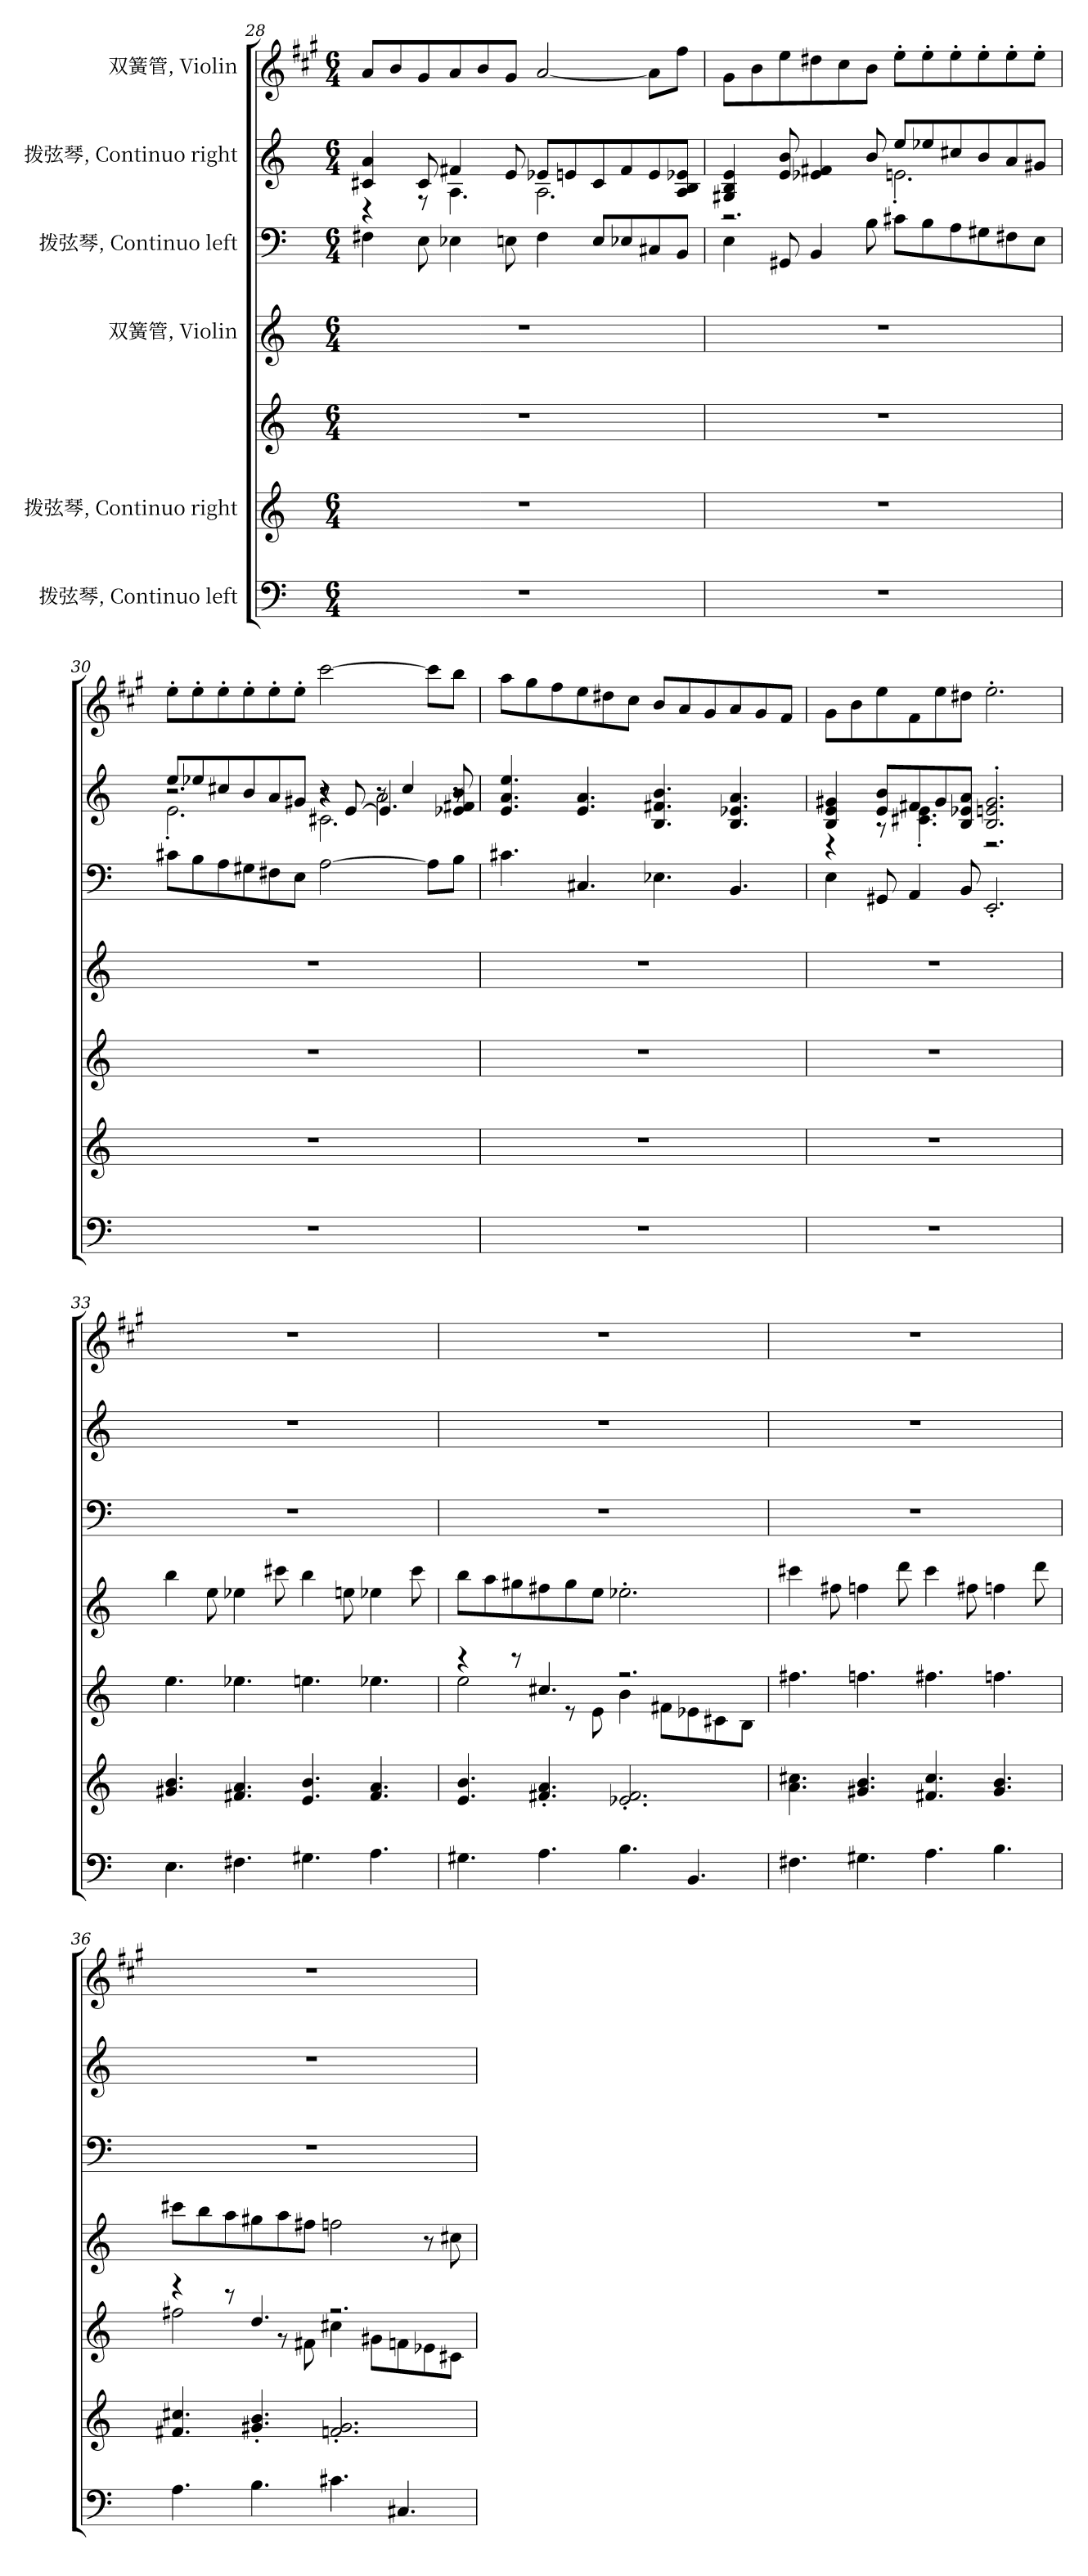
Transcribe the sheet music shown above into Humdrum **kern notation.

**kern	**kern	**kern	**kern	**kern	**kern	**kern
*part6	*part5	*part5	*part4	*part3	*part2	*part1
*staff7	*staff6	*staff5	*staff4	*staff3	*staff2	*staff1
*I"拨弦琴, Continuo left	*I"拨弦琴, Continuo right	*	*I"双簧管, Violin	*I"拨弦琴, Continuo left	*I"拨弦琴, Continuo right	*I"双簧管, Violin
!!LO:PB:g=z
*clefF4	*clefG2	*clefG2	*clefG2	*clefF4	*clefG2	*clefG2
*k[]	*k[]	*k[]	*k[]	*k[]	*k[]	*k[f#c#g#]
*M6/4	*M6/4	*M6/4	*M6/4	*M6/4	*M6/4	*M6/4
=28	=28	=28	=28	=28	=28	=28
*	*	*	*	*	*^	*
1.r	1.r	1.r	1.r	4F#X\	4c#X/ 4a/	4r	8a/L
.	.	.	.	.	.	.	8b/
.	.	.	.	8E\	8c#/	8r	8g#/
.	.	.	.	4E-X\	4f#X/	4.A\	8a/
.	.	.	.	.	.	.	8b/
.	.	.	.	8En\	8e/	.	8g#/J
.	.	.	.	4F#\	8e-X/L	2.A\	[2a/
.	.	.	.	.	8en/	.	.
.	.	.	.	8E/L	8c#/	.	.
.	.	.	.	8E-X/	8f#/	.	.
.	.	.	.	8C#X/	8e/	.	8a\L]
.	.	.	.	8BB/J	8A/ 8B/ 8e-X/J	.	8ff#\J
=29	=29	=29	=29	=29	=29	=29	=29
1.r	1.r	1.r	1.r	4E\	4G#X/ 4B/ 4e/	2.r	8g#\L
.	.	.	.	.	.	.	8b\
.	.	.	.	8GG#X/	8e/ 8b/	.	8ee\
.	.	.	.	4BB/	4e-X/ 4f#X/	.	8dd#X\
.	.	.	.	.	.	.	8cc#\
.	.	.	.	8B\	8b/	.	8b\J
.	.	.	.	8c#X\L	8ee/L	2.en'\	8ee'\L
.	.	.	.	8B\	8ee-X/	.	8ee'\
.	.	.	.	8A\	8cc#X/	.	8ee'\
.	.	.	.	8G#X\	8b/	.	8ee'\
.	.	.	.	8F#X\	8a/	.	8ee'\
.	.	.	.	8E\J	8g#X/J	.	8ee'\J
!!LO:PB:g=z
=30	=30	=30	=30	=30	=30	=30	=30
*	*	*	*	*	*^	*^	*
1.r	1.r	1.r	1.r	8c#X\L	8ee/L	2.r	2.r	2.e'\	8ee'\L
.	.	.	.	8B\	8ee-X/	.	.	.	8ee'\
.	.	.	.	8A\	8cc#X/	.	.	.	8ee'\
.	.	.	.	8G#X\	8b/	.	.	.	8ee'\
.	.	.	.	8F#X\	8a/	.	.	.	8ee'\
.	.	.	.	8E\J	8g#X/J	.	.	.	8ee'\J
.	.	.	.	[2A\	4r	4r	8r	2.c#X\	[2ccc#\
.	.	.	.	.	.	.	[8e/	.	.
.	.	.	.	.	8r	2a\	4.e/]	.	.
.	.	.	.	.	4cc#/	.	.	.	.
.	.	.	.	8A\L]	.	.	.	.	8ccc#\L]
.	.	.	.	8B\J	8e-X/ 8f#X/ 8b/	.	8r	.	8bb\J
*	*	*	*	*	*v	*v	*v	*v	*
=31	=31	=31	=31	=31	=31	=31
1.r	1.r	1.r	1.r	4.c#X\	4.e/ 4.a/ 4.ee/	8aa\L
.	.	.	.	.	.	8gg#\
.	.	.	.	.	.	8ff#\
.	.	.	.	4.C#X/	4.e/ 4.a/	8ee\
.	.	.	.	.	.	8dd#X\
.	.	.	.	.	.	8cc#\J
.	.	.	.	4.E-X\	4.B/ 4.f#X/ 4.b/	8b/L
.	.	.	.	.	.	8a/
.	.	.	.	.	.	8g#/
.	.	.	.	4.BB/	4.B/ 4.e-X/ 4.a/	8a/
.	.	.	.	.	.	8g#/
.	.	.	.	.	.	8f#/J
!!LO:PB:g=z
=32	=32	=32	=32	=32	=32	=32
*	*	*	*	*	*^	*
1.r	1.r	1.r	1.r	4E\	4B/ 4e/ 4g#X/	4r	8g#\L
.	.	.	.	.	.	.	8b\
.	.	.	.	8GG#X/	8e/ 8b/L	8r	8ee\
.	.	.	.	4AA/	8f#X/	4.c#X\' 4.e\'	8f#\
.	.	.	.	.	8g#/	.	8ee\
.	.	.	.	8BB/	8B/ 8e-X/ 8a/J	.	8dd#X\J
.	.	.	.	2.EE'/	2.B/' 2.en/' 2.g#/'	2.r	2.ee'\
*	*	*	*	*	*v	*v	*
=33	=33	=33	=33	=33	=33	=33
4.E\	4.g#X/ 4.b/	4.ee\	4bb\	1.r	1.r	1.r
.	.	.	8ee\	.	.	.
4.F#X\	4.f#X/ 4.a/	4.ee-X\	4ee-X\	.	.	.
.	.	.	8ccc#X\	.	.	.
4.G#X\	4.e/ 4.b/	4.een\	4bb\	.	.	.
.	.	.	8een\	.	.	.
4.A\	4.f#/ 4.a/	4.ee-X\	4ee-X\	.	.	.
.	.	.	8ccc#\	.	.	.
!!LO:PB:g=z
=34	=34	=34	=34	=34	=34	=34
*	*	*^	*	*	*	*
4.G#X\	4.e/ 4.b/	4r	2ee\	8bb\L	1.r	1.r	1.r
.	.	.	.	8aa\	.	.	.
.	.	8r	.	8gg#X\	.	.	.
4.A\	4.f#X/' 4.a/'	4.cc#X/	.	8ff#X\	.	.	.
.	.	.	8r	8gg#\	.	.	.
.	.	.	8e\	8ee\J	.	.	.
4.B\	2.e-X/' 2.f#/'	2.r	4b\	2.ee-X'\	.	.	.
.	.	.	8f#X\L	.	.	.	.
4.BB/	.	.	8e-X\	.	.	.	.
.	.	.	8c#X\	.	.	.	.
.	.	.	8B\J	.	.	.	.
*	*	*v	*v	*	*	*	*
=35	=35	=35	=35	=35	=35	=35
4.F#X\	4.a\ 4.cc#X\	4.ff#X\	4ccc#X\	1.r	1.r	1.r
.	.	.	8ff#X\	.	.	.
4.G#X\	4.g#X/ 4.b/	4.ffn\	4ffn\	.	.	.
.	.	.	8ddd\	.	.	.
4.A\	4.f#X/ 4.cc#/	4.ff#X\	4ccc#\	.	.	.
.	.	.	8ff#X\	.	.	.
4.B\	4.g#/ 4.b/	4.ffn\	4ffn\	.	.	.
.	.	.	8ddd\	.	.	.
!!LO:PB:g=z
=36	=36	=36	=36	=36	=36	=36
*	*	*^	*	*	*	*
4.A\	4.f#X/ 4.cc#X/	4r	2ff#X\	8ccc#X\L	1.r	1.r	1.r
.	.	.	.	8bb\	.	.	.
.	.	8r	.	8aa\	.	.	.
4.B\	4.g#X/' 4.b/'	4.dd/	.	8gg#X\	.	.	.
.	.	.	8r	8aa\	.	.	.
.	.	.	8f#X\	8ff#X\J	.	.	.
4.c#X\	2.fn/' 2.g#/'	2.r	4cc#X\	2ffn\	.	.	.
.	.	.	8g#X\L	.	.	.	.
4.C#X/	.	.	8fn\	.	.	.	.
.	.	.	8e-X\	8r	.	.	.
.	.	.	8c#X\J	8cc#X\	.	.	.
*	*	*v	*v	*	*	*	*
=	=	=	=	=	=	=
*-	*-	*-	*-	*-	*-	*-
